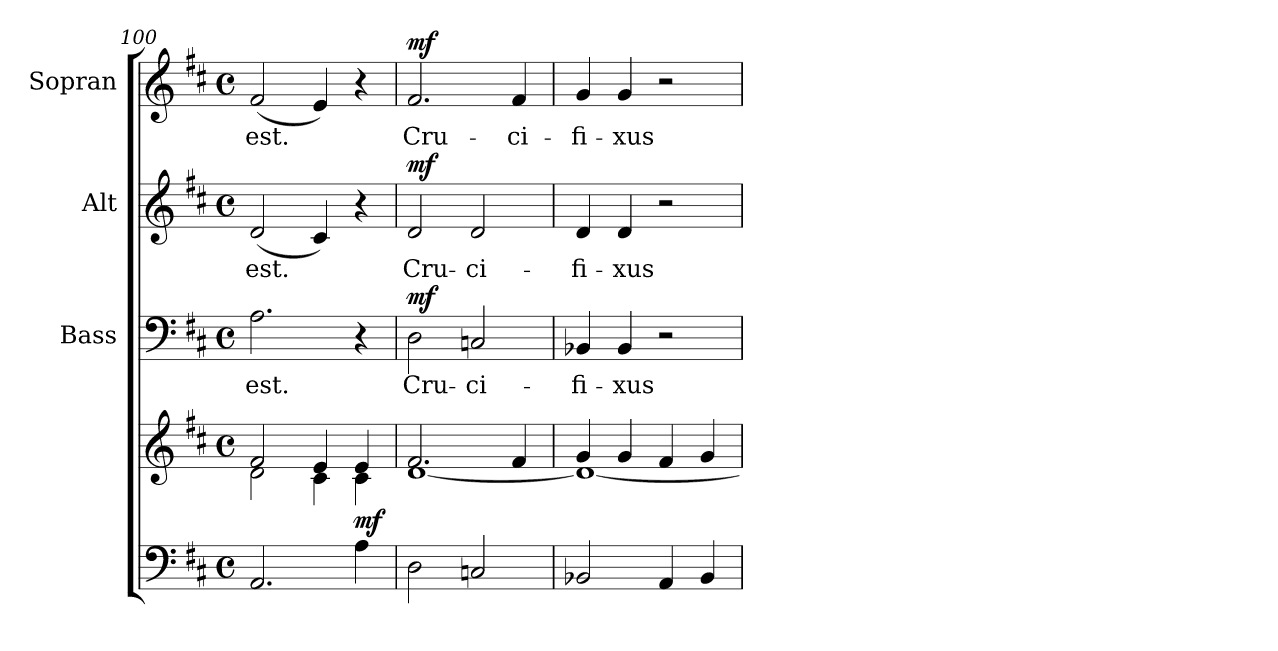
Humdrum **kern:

**kern	**kern	**dynam	**kern	**text	**dynam	**kern	**text	**dynam	**kern	**text	**dynam
*part4	*part4	*part4	*part3	*part3	*part3	*part2	*part2	*part2	*part1	*part1	*part1
*staff5	*staff4	*staff4/5	*staff3	*staff3	*staff3	*staff2	*staff2	*staff2	*staff1	*staff1	*staff1
*	*	*	*I"Bass	*	*	*I"Alt	*	*	*I"Sopran	*	*
*	*	*	*I'B.	*	*	*I'A.	*	*	*I'S.	*	*
*clefF4	*clefG2	*	*clefF4	*	*	*clefG2	*	*	*clefG2	*	*
*k[f#c#]	*k[f#c#]	*	*k[f#c#]	*	*	*k[f#c#]	*	*	*k[f#c#]	*	*
*D:	*D:	*	*D:	*	*	*D:	*	*	*D:	*	*
*M4/4	*M4/4	*	*M4/4	*	*	*M4/4	*	*	*M4/4	*	*
*met(c)	*met(c)	*	*met(c)	*	*	*met(c)	*	*	*met(c)	*	*
=100	=100	=100	=100	=100	=100	=100	=100	=100	=100	=100	=100
*	*^	*	*	*	*	*	*	*	*	*	*
!	!	!	!	!	!LO:LY:b	!	!	!LO:LY:b	!	!	!LO:LY:b	!
2.AA/	2f#/	2d\	.	2.A\	est.	.	(<2d/	est.	.	(<2f#/	est.	.
.	4e/	4c#\	.	.	.	.	4c#/)	.	.	4e/)	.	.
!	!	!	!LO:DY:b	!	!	!	!	!	!	!	!	!
4A\	4e/	4c#\	mf	4r	.	.	4r	.	.	4r	.	.
!!LO:PB:g=z
=101	=101	=101	=101	=101	=101	=101	=101	=101	=101	=101	=101	=101
!	!	!	!	!	!LO:LY:b	!LO:DY:a	!	!LO:LY:b	!LO:DY:a	!	!LO:LY:b	!LO:DY:a
2D\	2.f#/	[<1d	.	2D\	Cru-	mf	2d/	Cru-	mf	2.f#/	Cru-	mf
!	!	!	!	!	!LO:LY:b	!	!	!LO:LY:b	!	!	!	!
2Cn/	.	.	.	2Cn/	-ci-	.	2d/	-ci-	.	.	.	.
!	!	!	!	!	!	!	!	!	!	!	!LO:LY:b	!
.	4f#/	.	.	.	.	.	.	.	.	4f#/	-ci-	.
=102	=102	=102	=102	=102	=102	=102	=102	=102	=102	=102	=102	=102
!	!	!	!	!	!LO:LY:b	!	!	!LO:LY:b	!	!	!LO:LY:b	!
2BB-X/	4g/	1d_	.	4BB-X/	-fi-	.	4d/	-fi-	.	4g/	-fi-	.
!	!	!	!	!	!LO:LY:b	!	!	!LO:LY:b	!	!	!LO:LY:b	!
.	4g/	.	.	4BB-/	-xus	.	4d/	-xus	.	4g/	-xus	.
4AA/	4f#/	.	.	2r	.	.	2r	.	.	2r	.	.
4BB-/	4g/	.	.	.	.	.	.	.	.	.	.	.
*	*v	*v	*	*	*	*	*	*	*	*	*	*
=	=	=	=	=	=	=	=	=	=	=	=
*-	*-	*-	*-	*-	*-	*-	*-	*-	*-	*-	*-
